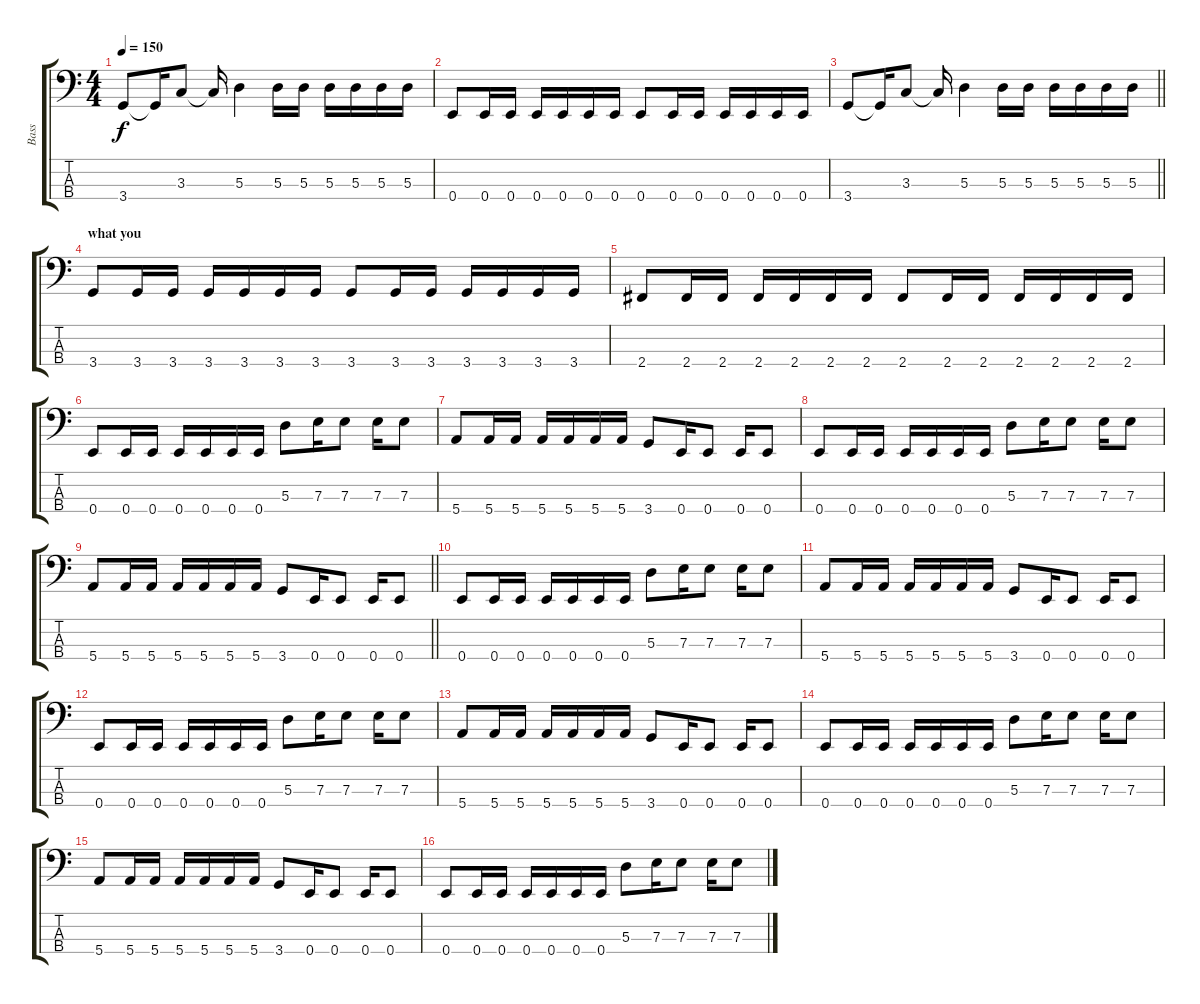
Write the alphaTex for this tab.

\track ("Bass" "Bass") {instrument electricbassfinger}
\staff {score tabs}
\tuning (G2 D2 A1 E1) {hide}
\ts (4 4)
\tempo 150
\clef f4
\ks c
3.4.8{dy f} 3.4{t}.16 3.3.8 3.3{t}.16 5.3.4 5.3.16 5.3.16 5.3.16 5.3.16 5.3.16 5.3.16 |
0.4.8 0.4.16 0.4.16 0.4.16 0.4.16 0.4.16 0.4.16 0.4.8 0.4.16 0.4.16 0.4.16 0.4.16 0.4.16 0.4.16 |
\barLineRight lightlight
3.4.8 3.4{t}.16 3.3.8 3.3{t}.16 5.3.4 5.3.16 5.3.16 5.3.16 5.3.16 5.3.16 5.3.16 |
\section ("" "what you")
3.4.8 3.4.16 3.4.16 3.4.16 3.4.16 3.4.16 3.4.16 3.4.8 3.4.16 3.4.16 3.4.16 3.4.16 3.4.16 3.4.16 |
2.4.8 2.4.16 2.4.16 2.4.16 2.4.16 2.4.16 2.4.16 2.4.8 2.4.16 2.4.16 2.4.16 2.4.16 2.4.16 2.4.16 |
0.4.8 0.4.16 0.4.16 0.4.16 0.4.16 0.4.16 0.4.16 5.3.8 7.3.16 7.3.8 7.3.16 7.3.8 |
5.4.8 5.4.16 5.4.16 5.4.16 5.4.16 5.4.16 5.4.16 3.4.8 0.4.16 0.4.8 0.4.16 0.4.8 |
0.4.8 0.4.16 0.4.16 0.4.16 0.4.16 0.4.16 0.4.16 5.3.8 7.3.16 7.3.8 7.3.16 7.3.8 |
\barLineRight lightlight
5.4.8 5.4.16 5.4.16 5.4.16 5.4.16 5.4.16 5.4.16 3.4.8 0.4.16 0.4.8 0.4.16 0.4.8 |
0.4.8 0.4.16 0.4.16 0.4.16 0.4.16 0.4.16 0.4.16 5.3.8 7.3.16 7.3.8 7.3.16 7.3.8 |
5.4.8 5.4.16 5.4.16 5.4.16 5.4.16 5.4.16 5.4.16 3.4.8 0.4.16 0.4.8 0.4.16 0.4.8 |
0.4.8 0.4.16 0.4.16 0.4.16 0.4.16 0.4.16 0.4.16 5.3.8 7.3.16 7.3.8 7.3.16 7.3.8 |
5.4.8 5.4.16 5.4.16 5.4.16 5.4.16 5.4.16 5.4.16 3.4.8 0.4.16 0.4.8 0.4.16 0.4.8 |
0.4.8 0.4.16 0.4.16 0.4.16 0.4.16 0.4.16 0.4.16 5.3.8 7.3.16 7.3.8 7.3.16 7.3.8 |
5.4.8 5.4.16 5.4.16 5.4.16 5.4.16 5.4.16 5.4.16 3.4.8 0.4.16 0.4.8 0.4.16 0.4.8 |
0.4.8 0.4.16 0.4.16 0.4.16 0.4.16 0.4.16 0.4.16 5.3.8 7.3.16 7.3.8 7.3.16 7.3.8
